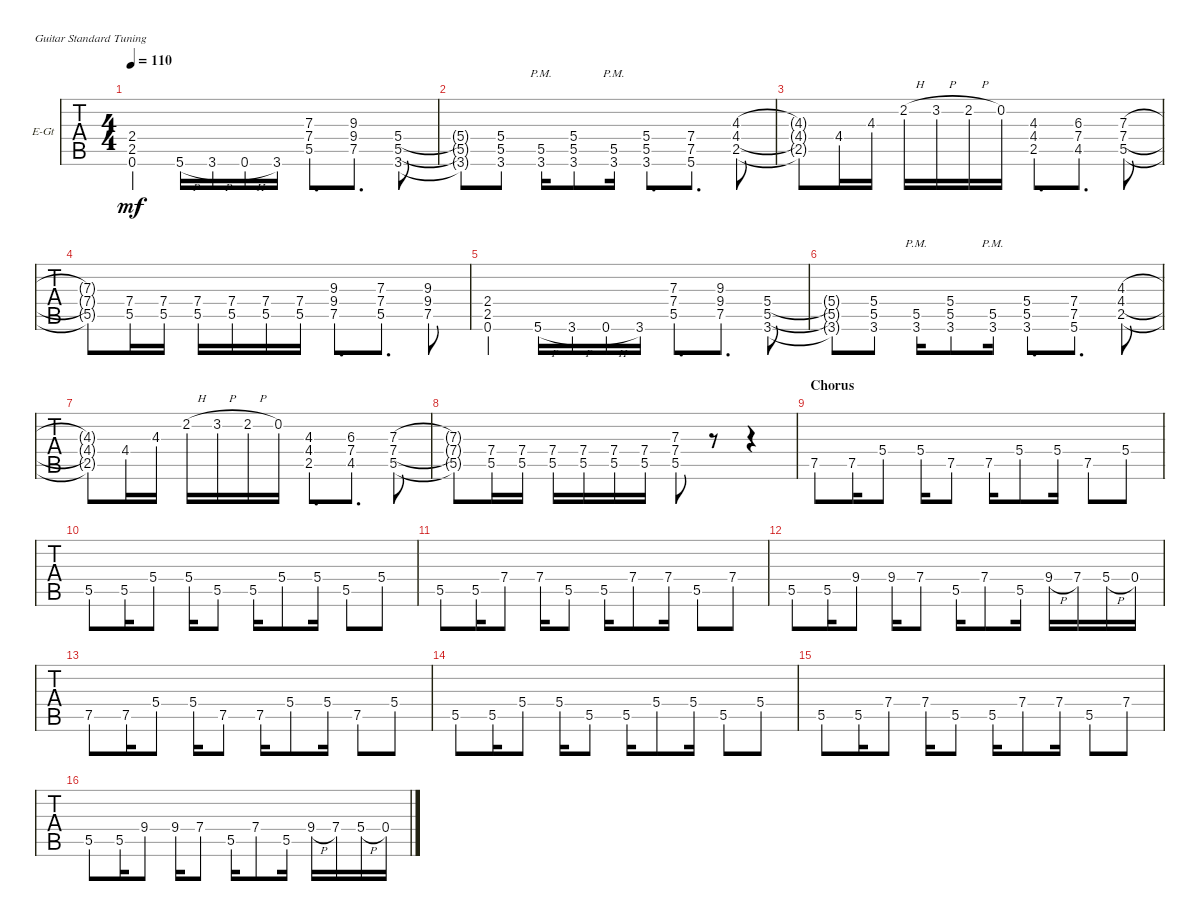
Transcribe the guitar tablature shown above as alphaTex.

\defaultSystemsLayout 4
\bracketExtendMode groupsimilarinstruments
\firstSystemTrackNameOrientation horizontal
\otherSystemsTrackNameOrientation horizontal
\track ("Matthew" "E-Gt") {instrument distortionguitar}
\staff {tabs}
\tuning (E4 B3 G3 D3 A2 E2)
\ts (4 4)
\tempo 110
\clef g2
\ks c
(0.6 2.5 2.4).4{dy mf} 5.6{h}.16 3.6{h}.16 0.6{h}.16 3.6.16 (5.5 7.4 7.3).8{d} (7.5 9.4 9.3).8{d} (3.6 5.5 5.4).8 |
(3.6{t} 5.5{t} 5.4{t}).8 (3.6 5.5 5.4).8 (3.6{pm} 5.5{pm}).16 (3.6 5.5 5.4).8 (3.6{pm} 5.5{pm}).16 (3.6 5.5 5.4).8{d} (5.6 7.5 7.4).8{d} (2.5 4.4 4.3).8 |
(2.5{t} 4.4{t} 4.3{t}).8 4.4.16 4.3.16 2.2{h}.16 3.2{h}.16 2.2{h}.16 0.2.16 (2.5 4.4 4.3).8{d} (4.5 7.4 6.3).8{d} (5.5 7.4 7.3).8 |
(5.5{t} 7.4{t} 7.3{t}).8 (5.5 7.4).16 (5.5 7.4).16 (5.5 7.4).16 (5.5 7.4).16 (5.5 7.4).16 (5.5 7.4).16 (7.5 9.4 9.3).8{d} (5.5 7.4 7.3).8{d} (7.5 9.4 9.3).8 |
(0.6 2.5 2.4).4 5.6{h}.16 3.6{h}.16 0.6{h}.16 3.6.16 (5.5 7.4 7.3).8{d} (7.5 9.4 9.3).8{d} (3.6 5.5 5.4).8 |
(3.6{t} 5.5{t} 5.4{t}).8 (3.6 5.5 5.4).8 (3.6{pm} 5.5{pm}).16 (3.6 5.5 5.4).8 (3.6{pm} 5.5{pm}).16 (3.6 5.5 5.4).8{d} (5.6 7.5 7.4).8{d} (2.5 4.4 4.3).8 |
(2.5{t} 4.4{t} 4.3{t}).8 4.4.16 4.3.16 2.2{h}.16 3.2{h}.16 2.2{h}.16 0.2.16 (2.5 4.4 4.3).8{d} (4.5 7.4 6.3).8{d} (5.5 7.4 7.3).8 |
(5.5{t} 7.4{t} 7.3{t}).8 (5.5 7.4).16 (5.5 7.4).16 (5.5 7.4).16 (5.5 7.4).16 (5.5 7.4).16 (5.5 7.4).16 (5.5 7.4 7.3).8 r.8 r.4 |
\section ("" "Chorus")
7.5.8 7.5.16 5.4.8 5.4.16 7.5.8 7.5.16 5.4.8 5.4.16 7.5.8 5.4.8 |
5.5.8 5.5.16 5.4.8 5.4.16 5.5.8 5.5.16 5.4.8 5.4.16 5.5.8 5.4.8 |
5.5.8 5.5.16 7.4.8 7.4.16 5.5.8 5.5.16 7.4.8 7.4.16 5.5.8 7.4.8 |
5.5.8 5.5.16 9.4.8 9.4.16 7.4.8 5.5.16 7.4.8 5.5.16 9.4{h}.16 7.4.16 5.4{h}.16 0.4.16 |
7.5.8 7.5.16 5.4.8 5.4.16 7.5.8 7.5.16 5.4.8 5.4.16 7.5.8 5.4.8 |
5.5.8 5.5.16 5.4.8 5.4.16 5.5.8 5.5.16 5.4.8 5.4.16 5.5.8 5.4.8 |
5.5.8 5.5.16 7.4.8 7.4.16 5.5.8 5.5.16 7.4.8 7.4.16 5.5.8 7.4.8 |
5.5.8 5.5.16 9.4.8 9.4.16 7.4.8 5.5.16 7.4.8 5.5.16 9.4{h}.16 7.4.16 5.4{h}.16 0.4.16
